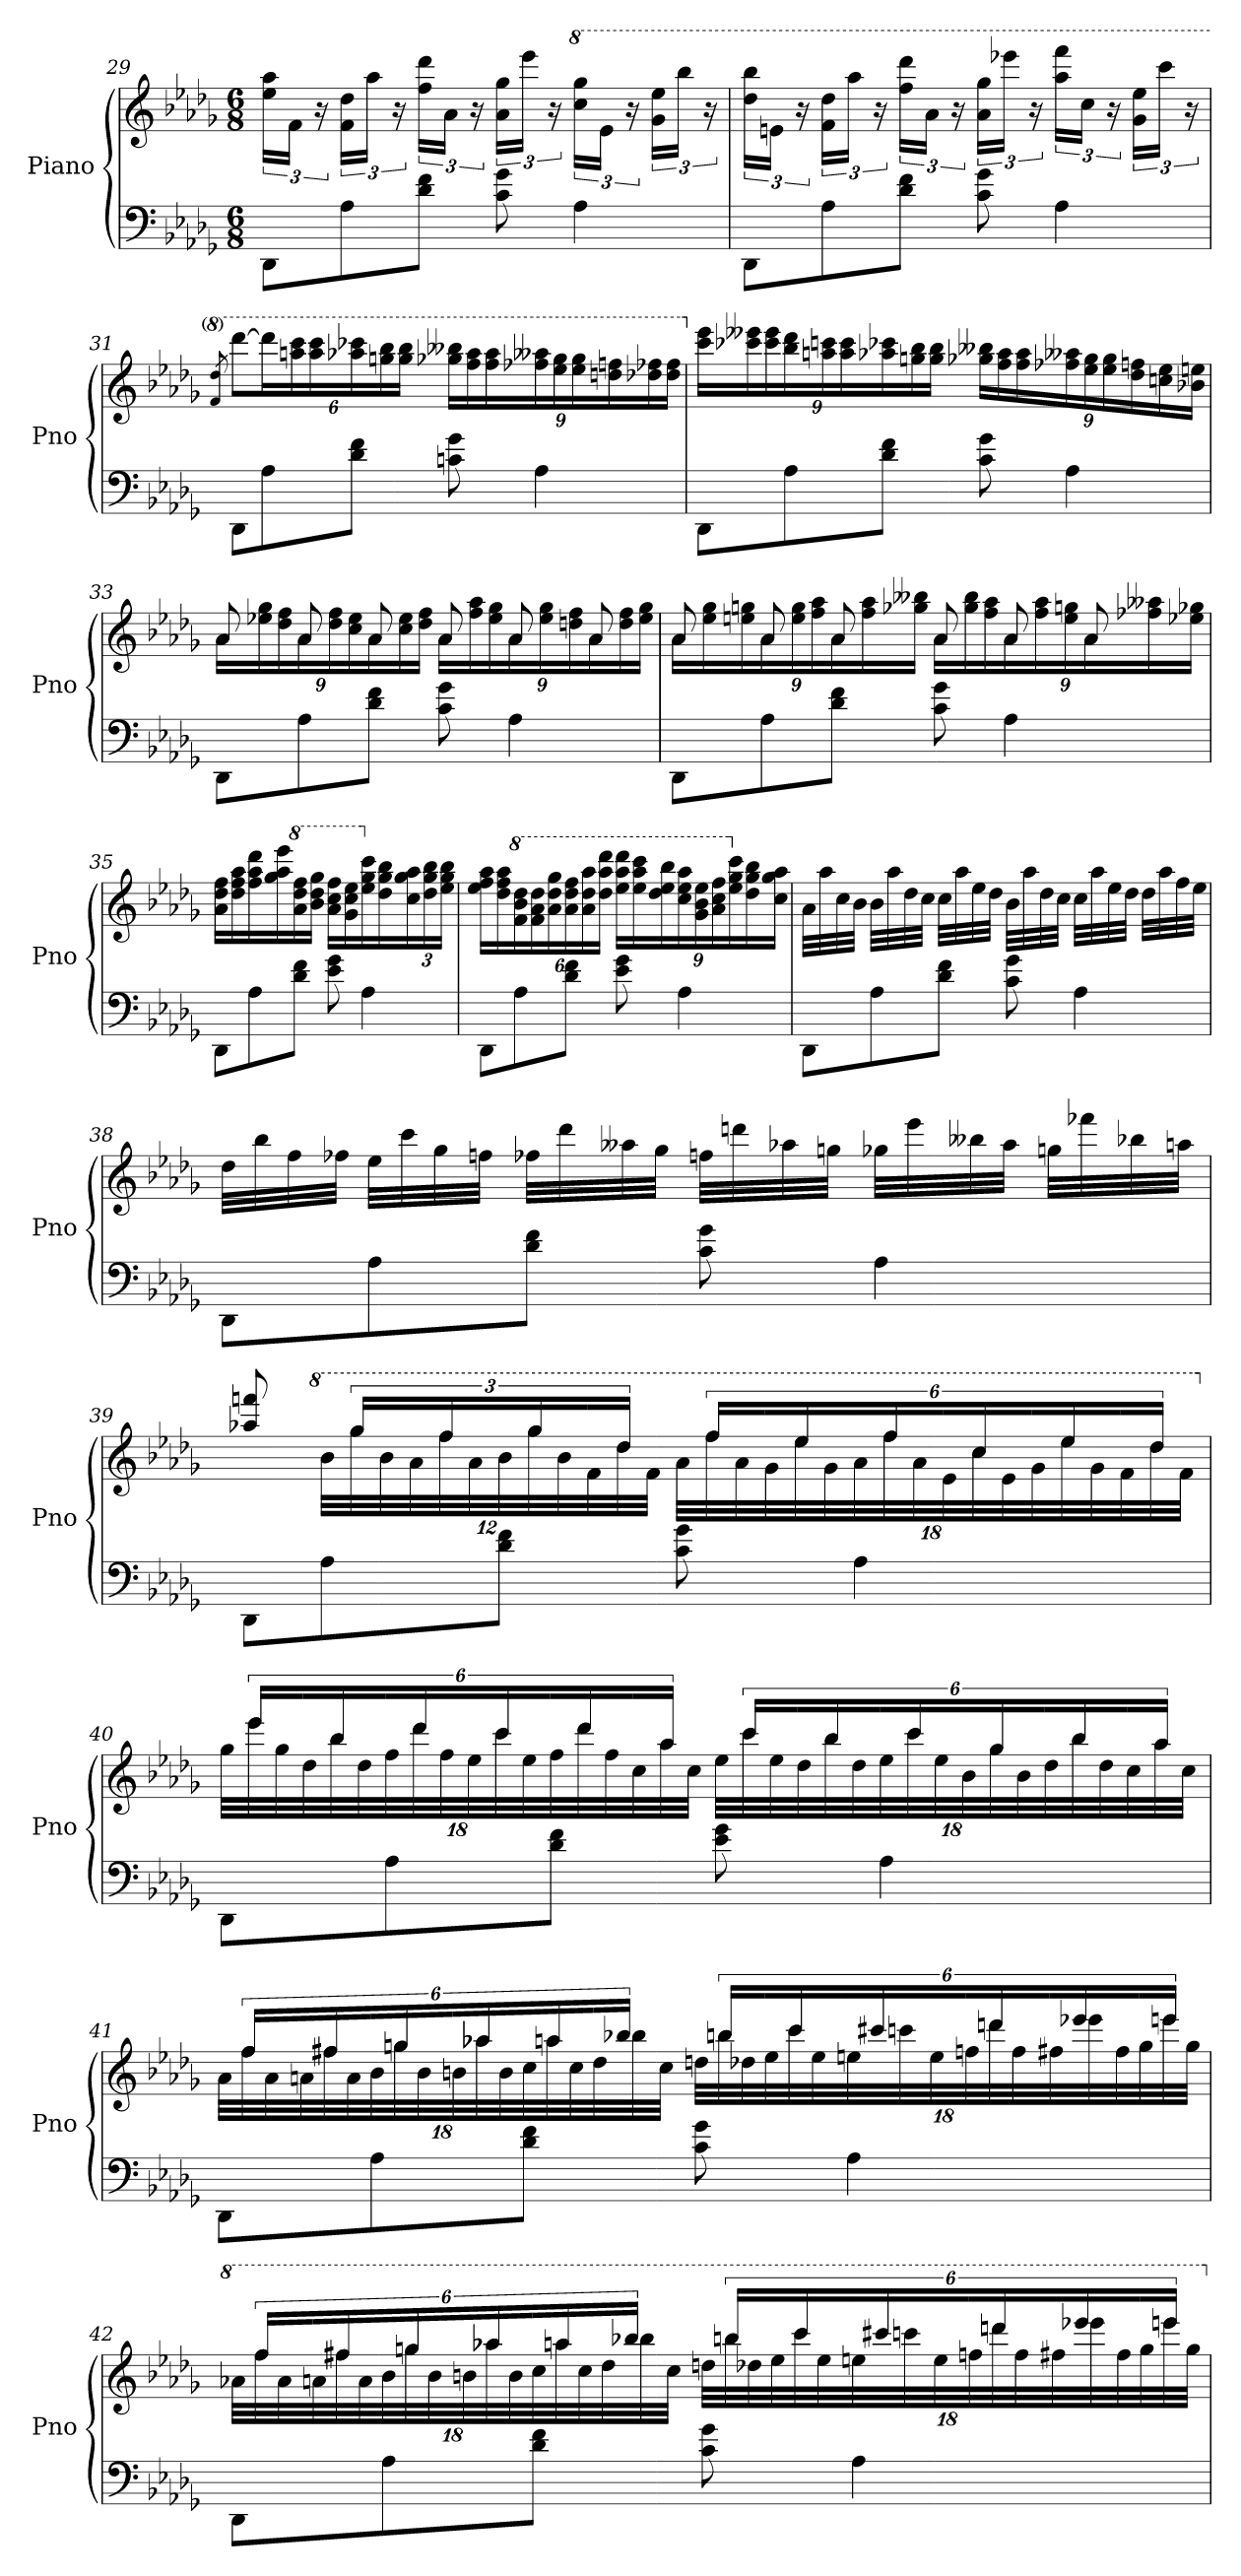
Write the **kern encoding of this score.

**kern	**kern
*part1	*part1
*staff2	*staff1
*I"Piano	*
*I'Pno	*
*clefF4	*clefG2
*k[b-e-a-d-g-]	*k[b-e-a-d-g-]
*M6/8	*M6/8
=29	=29
8DD-\L	24ee-\ 24aa-\LL
.	24f\JJ
.	24r
8A-\	24f\ 24dd-\LL
.	24aa-\JJ
.	24r
8d-\ 8f\J	24ff\ 24ddd-\LL
.	24a-\JJ
.	24r
8c\ 8g-\	24a-\ 24gg-\LL
.	24eee-\JJ
.	24r
*	*8va
4A-\	24ccc\ 24ggg-\LL
.	24ee-\JJ
.	24r
.	24gg-\ 24eee-\LL
.	24bbb-\JJ
.	24r
!!LO:PB:g=z
=30	=30
8DD-\L	24ddd-\ 24bbb-\LL
.	24een\JJ
.	24r
8A-\	24ff\ 24ddd-\LL
.	24aaa-\JJ
.	24r
8d-\ 8f\J	24fff\ 24dddd-\LL
.	24aa-\JJ
.	24r
8c\ 8g-\	24aa-\ 24ggg-\LL
.	24eeee-X\JJ
.	24r
4A-\	24aaa-\ 24ffff\LL
.	24ccc\JJ
.	24r
.	24gg-\ 24eee-\LL
.	24cccc\JJ
.	24r
=31	=31
.	8qff/ 8qddd-/
8DD-\L	[8dddd-\L
*	*Xbrackettup
8A-\	24dddd-\L]
.	24aaan\ 24cccc\
.	24aaa\ 24cccc\
8d-\ 8f\J	24aaa-X\ 24cccc-X\
.	24gggn\ 24bbb-\
.	24ggg\ 24bbb-\JJ
8cn\ 8g-\	24ggg-X\ 24bbb--X\LL
.	24fff\ 24aaa-\
.	24fff\ 24aaa-\
4A-\	24fff-X\ 24aaa--X\
.	24eee-\ 24ggg-\
.	24eee-\ 24ggg-\
.	24dddn\ 24fffn\
.	24ddd-X\ 24fff-X\
.	24ddd-\ 24fff-\JJ
!!LO:LB:g=z
=32	=32
*	*X8va
8DD-\L	24ccc\ 24eee-\LL
.	24ccc-X\ 24eee--X\
.	24ccc-\ 24eee--\
8A-\	24bb-\ 24ddd-\
.	24aan\ 24cccn\
.	24aa\ 24ccc\
8d-\ 8f\J	24aa-X\ 24ccc-X\
.	24ggn\ 24bb-\
.	24gg\ 24bb-\JJ
8c\ 8g-\	24gg-X\ 24bb--X\LL
.	24ff\ 24aa-\
.	24ff\ 24aa-\
4A-\	24ff-X\ 24aa--X\
.	24ee-\ 24gg-\
.	24ee-\ 24gg-\
.	24dd-\ 24ffn\
.	24ccn\ 24ee-\
.	24b-X\ 24een\JJ
!!LO:LB:g=z
=33	=33
*	*^
8DD-\L	8a-/	24a-\LL
.	.	24ee-X\ 24gg-\
.	.	24dd-\ 24ff\
8A-\	8a-/	24a-\
.	.	24dd-\ 24ff\
.	.	24cc\ 24ee-\
8d-\ 8f\J	8a-/	24a-\
.	.	24cc\ 24ee-\
.	.	24dd-\ 24ff\JJ
8c\ 8g-\	8a-/	24a-\LL
.	.	24ff\ 24aa-\
.	.	24ee-\ 24gg-\
4A-\	8a-/	24a-\
.	.	24ee-\ 24gg-\
.	.	24ddn\ 24ff\
.	8a-/	24a-\
.	.	24dd\ 24ff\
.	.	24ee-\ 24gg-\JJ
=34	=34	=34
8DD-\L	8a-/	24a-\LL
.	.	24ee-\ 24gg-\
.	.	24een\ 24ggn\
8A-\	8a-/	24a-\
.	.	24ee\ 24gg\
.	.	24ff\ 24aa-\
8d-\ 8f\J	8a-/	24a-\
.	.	24ff\ 24aa-\
.	.	24gg-X\ 24bb--X\JJ
8c\ 8g-\	8a-/	24a-\LL
.	.	24gg-\ 24bb--\
.	.	24ff\ 24aa-\
4A-\	8a-/	24a-\
.	.	24ff\ 24aa-\
.	.	24ee\ 24ggn\
.	8a-/	24a-\
.	.	24ff-X\ 24aa--X\
.	.	24ee-X\ 24gg-X\JJ
*	*v	*v
!!LO:LB:g=z
=35	=35
8DD-\L	16a-\ 16dd-\ 16ff\LL
.	16dd-\ 16ff\ 16aa-\
8A-\	16ff\ 16aa-\ 16ddd-\
.	16gg-\ 16aa-\ 16eee-\
*	*8va
8d-\ 8f\J	16aa-\ 16ddd-\ 16fff\
.	16bb-\ 16ddd-\ 16ggg-\JJ
8e-\ 8g-\	16aa-\ 16ccc\ 16fff\LL
.	16gg-\ 16ccc\ 16eee-\
*	*X8va
4A-\	16ee-\ 16gg-\ 16ccc\
.	16dd-\ 16gg-\ 16bb-\
.	24cc\ 24gg-\ 24aa-\
.	24dd-\ 24gg-\ 24bb-\
.	24ee-\ 24gg-\ 24bb-\JJ
=36	=36
8DD-\L	16ee-\ 16ff\ 16aa-\LL
.	16dd-\ 16ff\ 16aa-\
*	*8va
8A-\	24ff\ 24bb-\ 24ddd-\
.	24ff\ 24aa-\ 24ddd-\
.	24aa-\ 24ddd-\ 24ggg-\
8d-\ 8f\J	24aa-\ 24ddd-\ 24fff\
.	24aa-\ 24ddd-\ 24aaa-\
.	24ddd-\ 24aaa-\ 24dddd-\JJ
8e-\ 8g-\	24eee-\ 24aaa-\ 24dddd-\LL
.	24eee-\ 24aaa-\ 24cccc\
.	24ddd-\ 24eee-\ 24bbb-\
4A-\	24ccc\ 24eee-\ 24aaa-\
.	24gg-\ 24bb-\ 24eee-\
.	24aa-\ 24ccc\ 24fff\
*	*X8va
.	24ee-\ 24gg-\ 24ccc\
.	24dd-\ 24gg-\ 24bb-\
.	24cc\ 24gg-\ 24aa-\JJ
!!LO:LB:g=z
=37	=37
8DD-\L	32a-\LLL
.	32aa-\
.	32cc\
.	32b-\JJJ
8A-\	32b-\LLL
.	32aa-\
.	32dd-\
.	32cc\JJJ
8d-\ 8f\J	32cc\LLL
.	32aa-\
.	32ee-\
.	32dd-\JJJ
8c\ 8g-\	32b-\LLL
.	32aa-\
.	32dd-\
.	32cc\JJJ
4A-\	32cc\LLL
.	32aa-\
.	32ee-\
.	32dd-\JJJ
.	32dd-\LLL
.	32aa-\
.	32ff\
.	32ee-\JJJ
=38	=38
8DD-\L	32dd-\LLL
.	32bb-\
.	32ff\
.	32ff-X\JJJ
8A-\	32ee-\LLL
.	32ccc\
.	32gg-\
.	32ffn\JJJ
8d-\ 8f\J	32ff-X\LLL
.	32ddd-\
.	32aa--X\
.	32gg-\JJJ
8c\ 8g-\	32ffn\LLL
.	32dddn\
.	32aa-X\
.	32ggn\JJJ
4A-\	32gg-X\LLL
.	32eee-\
.	32bb--X\
.	32aa-\JJJ
.	32ggn\LLL
.	32fff-X\
.	32bb-X\
.	32aan\JJJ
!!LO:LB:g=z
=39	=39
*	*^
8DD-\L	8aa-X/ 8fffn/	8rgyy
*	*8va	*
*	*brackettup	*Xbrackettup
8A-\	48ryy	48bb-\LLL
.	24ggg-/LL	48ggg-\
.	.	48bb-\
.	48ryy	48aa-\
.	24fff/	48fff\
.	.	48aa-\
*	*brackettup	*Xbrackettup
8d-\ 8f\J	48ryy	48bb-\
.	24ggg-/	48ggg-\
.	.	48bb-\
.	48ryy	48ff\
.	24ddd-/JJ	48ddd-\
.	.	48ff\JJJ
*	*brackettup	*Xbrackettup
8c\ 8g-\	48rgyy	48aa-\LLL
.	24fff/LL	48fff\
.	.	48aa-\
.	48rgyy	48gg-\
.	24eee-/	48eee-\
.	.	48gg-\
*	*brackettup	*Xbrackettup
4A-\	48rgyy	48aa-\
.	24fff/	48fff\
.	.	48aa-\
.	48rgyy	48ee-\
.	24ccc/	48ccc\
.	.	48ee-\
*	*brackettup	*Xbrackettup
.	48reyy	48gg-\
.	24eee-/	48eee-\
.	.	48gg-\
.	48reyy	48ff\
.	24ddd-/JJ	48ddd-\
.	.	48ff\JJJ
!!LO:PB:g=z	!!
=40	=40	=40
*	*X8va	*
*	*brackettup	*Xbrackettup
8DD-\L	48rddyy	48gg-\LLL
.	24eee-/LL	48eee-\
.	.	48gg-\
.	48rddyy	48dd-\
.	24bb-/	48bb-\
.	.	48dd-\
*	*brackettup	*Xbrackettup
8A-\	48rddyy	48ff\
.	24ddd-/	48ddd-\
.	.	48ff\
.	48rddyy	48ee-\
.	24ccc/	48ccc\
.	.	48ee-\
*	*brackettup	*Xbrackettup
8d-\ 8f\J	48rddyy	48ff\
.	24ddd-/	48ddd-\
.	.	48ff\
.	48rddyy	48cc\
.	24aa-/JJ	48aa-\
.	.	48cc\JJJ
*	*brackettup	*Xbrackettup
8e-\ 8g-\	48rddyy	48ee-\LLL
.	24ccc/LL	48ccc\
.	.	48ee-\
.	48rddyy	48dd-\
.	24bb-/	48bb-\
.	.	48dd-\
*	*brackettup	*Xbrackettup
4A-\	48rddyy	48ee-\
.	24ccc/	48ccc\
.	.	48ee-\
.	48rddyy	48b-\
.	24gg-/	48gg-\
.	.	48b-\
*	*brackettup	*Xbrackettup
.	48rddyy	48dd-\
.	24bb-/	48bb-\
.	.	48dd-\
.	48rddyy	48cc\
.	24aa-/JJ	48aa-\
.	.	48cc\JJJ
!!LO:LB:g=z	!!
=41	=41	=41
*	*brackettup	*Xbrackettup
8DD-\L	48rddyy	48a-\LLL
.	24ff/LL	48ff\
.	.	48a-\
.	48rddyy	48an\
.	24ff#X/	48ff#\
.	.	48a\
*	*brackettup	*Xbrackettup
8A-\	48rddyy	48b-\
.	24ggn/	48gg\
.	.	48b-\
.	48rddyy	48bn\
.	24aa-X/	48aa-X\
.	.	48b\
*	*brackettup	*Xbrackettup
8d-\ 8f\J	48rddyy	48cc\
.	24aan/	48aa\
.	.	48cc\
.	48rddyy	48dd-\
.	24bb-X/JJ	48bb-\
.	.	48cc\JJJ
*	*brackettup	*Xbrackettup
8c\ 8g-\	48rddyy	48ddn\LLL
.	24bbn/LL	48bb\
.	.	48dd-X\
.	48rddyy	48ee-\
.	24ccc/	48ccc\
.	.	48ee-\
*	*brackettup	*Xbrackettup
4A-\	48rddyy	48een\
.	24ccc#X/	48cccn\
.	.	48ee\
.	48rddyy	48ffn\
.	24dddn/	48ddd\
.	.	48ff\
*	*brackettup	*Xbrackettup
.	48rddyy	48ff#X\
.	24eee-X/	48eee-\
.	.	48ff#\
.	48rddyy	48gg\
.	24eeen/JJ	48eee\
.	.	48gg\JJJ
!!LO:LB:g=z	!!
=42	=42	=42
*	*8va	*
*	*brackettup	*Xbrackettup
8DD-\L	48rddyy	48aa-X\LLL
.	24fff/LL	48fff\
.	.	48aa-\
.	48rddyy	48aan\
.	24fff#X/	48fff#\
.	.	48aa\
*	*brackettup	*Xbrackettup
8A-\	48rddyy	48bb-\
.	24gggn/	48ggg\
.	.	48bb-\
.	48rddyy	48bbn\
.	24aaa-X/	48aaa-X\
.	.	48bb\
*	*brackettup	*Xbrackettup
8d-\ 8f\J	48rddyy	48ccc\
.	24aaan/	48aaa\
.	.	48ccc\
.	48rddyy	48ddd-\
.	24bbb-X/JJ	48bbb-\
.	.	48ccc\JJJ
*	*brackettup	*Xbrackettup
8c\ 8g-\	48rddyy	48dddn\LLL
.	24bbbn/LL	48bbb\
.	.	48ddd-X\
.	48rddyy	48eee-\
.	24cccc/	48cccc\
.	.	48eee-\
*	*brackettup	*Xbrackettup
4A-\	48rddyy	48eeen\
.	24cccc#X/	48ccccn\
.	.	48eee\
.	48rddyy	48fffn\
.	24ddddn/	48dddd\
.	.	48fff\
*	*brackettup	*Xbrackettup
.	48rddyy	48fff#X\
.	24eeee-X/	48eeee-\
.	.	48fff#\
.	48rddyy	48ggg\
.	24eeeen/JJ	48eeee\
.	.	48ggg\JJJ
*	*X8va	*
*	*v	*v
=	=
*-	*-
